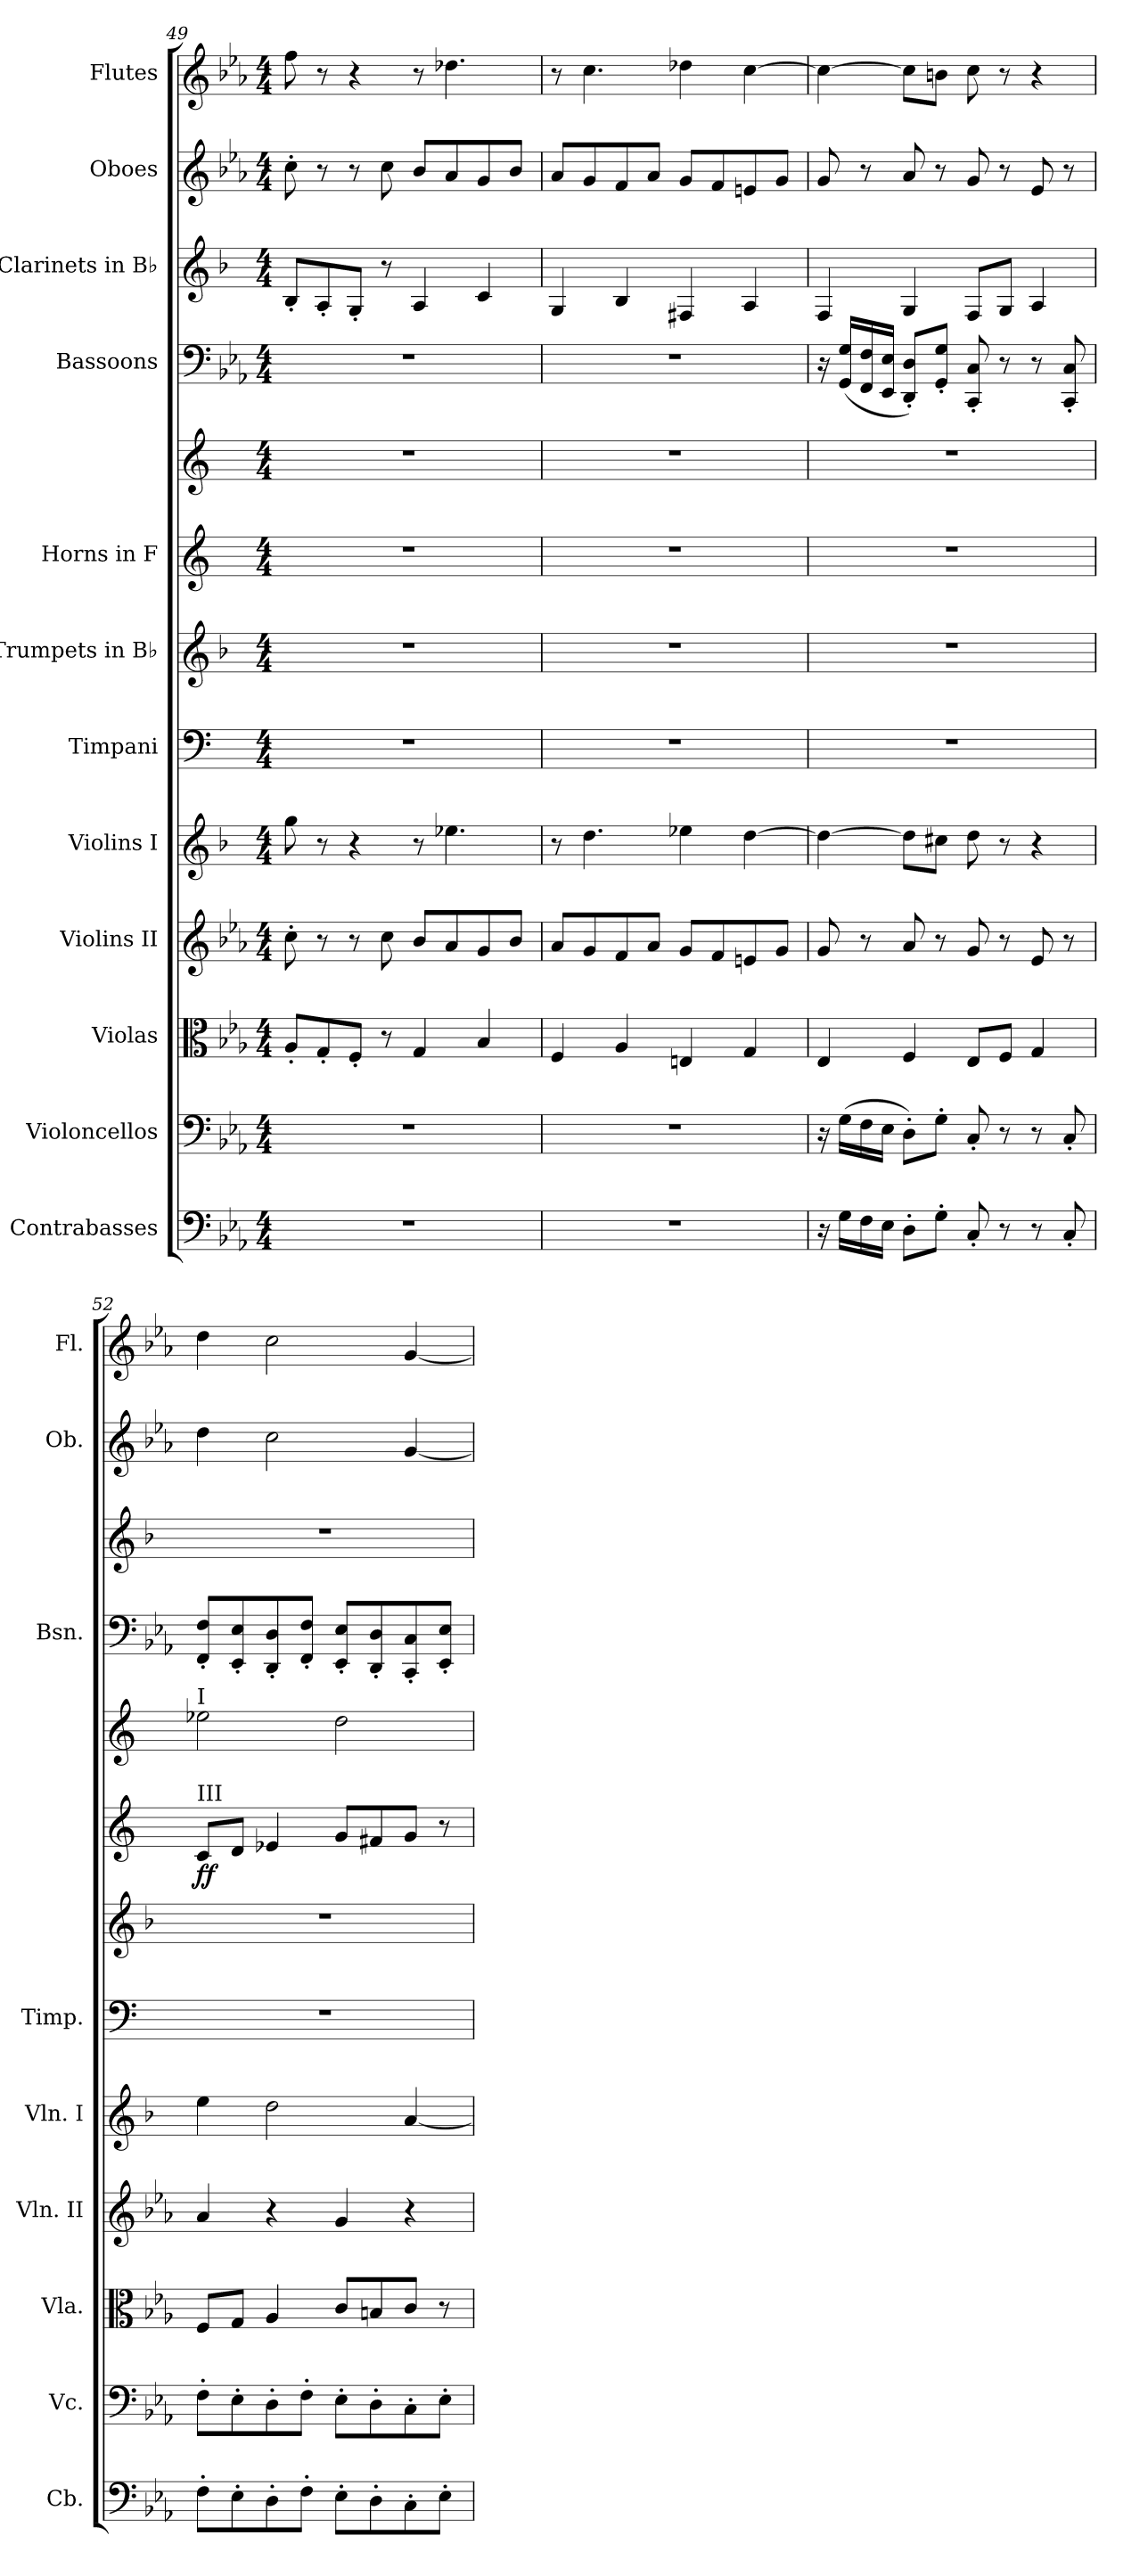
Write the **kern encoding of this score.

**kern	**kern	**kern	**kern	**kern	**kern	**kern	**kern	**kern	**dynam	**kern	**kern	**kern	**kern
*part12	*part11	*part10	*part9	*part8	*part7	*part6	*part5	*part5	*part5	*part4	*part3	*part2	*part1
*staff13	*staff12	*staff11	*staff10	*staff9	*staff8	*staff7	*staff6	*staff5	*staff5/6	*staff4	*staff3	*staff2	*staff1
*I"Contrabasses	*I"Violoncellos	*I"Violas	*I"Violins II	*I"Violins I	*I"Timpani	*I"Trumpets in B♭	*I"Horns in F	*	*	*I"Bassoons	*I"Clarinets in B♭	*I"Oboes	*I"Flutes
*I'Cb.	*I'Vc.	*I'Vla.	*I'Vln. II	*I'Vln. I	*I'Timp.	*	*	*	*	*I'Bsn.	*	*I'Ob.	*I'Fl.
*clefF4	*clefF4	*clefC3	*clefG2	*clefG2	*clefF4	*clefG2	*clefG2	*clefG2	*	*clefF4	*clefG2	*clefG2	*clefG2
*ITrd7c12	*	*	*	*ITrd1c2	*	*ITrd1c2	*ITrd4c7	*ITrd4c7	*	*	*ITrd1c2	*	*
*k[b-e-a-]	*k[b-e-a-]	*k[b-e-a-]	*k[b-e-a-]	*k[b-e-a-]	*k[]	*k[b-e-a-]	*k[b-]	*k[b-]	*	*k[b-e-a-]	*k[b-e-a-]	*k[b-e-a-]	*k[b-e-a-]
*M4/4	*M4/4	*M4/4	*M4/4	*M4/4	*M4/4	*M4/4	*M4/4	*M4/4	*	*M4/4	*M4/4	*M4/4	*M4/4
=49	=49	=49	=49	=49	=49	=49	=49	=49	=49	=49	=49	=49	=49
1r	1r	8A-'/L	8cc'\	8ff\	1r	1r	1r	1r	.	1r	8A-'/L	8cc'\	8ff\
.	.	8G'/	8r	8r	.	.	.	.	.	.	8G'/	8r	8r
.	.	8F'/J	8r	4r	.	.	.	.	.	.	8F'/J	8r	4r
.	.	8r	8cc\	.	.	.	.	.	.	.	8r	8cc\	.
.	.	4G/	8b-/L	8r	.	.	.	.	.	.	4G/	8b-/L	8r
.	.	.	8a-/	4.dd-X\	.	.	.	.	.	.	.	8a-/	4.dd-X\
.	.	4B-/	8g/	.	.	.	.	.	.	.	4B-/	8g/	.
.	.	.	8b-/J	.	.	.	.	.	.	.	.	8b-/J	.
=50	=50	=50	=50	=50	=50	=50	=50	=50	=50	=50	=50	=50	=50
1r	1r	4F/	8a-/L	8r	1r	1r	1r	1r	.	1r	4F/	8a-/L	8r
.	.	.	8g/	4.cc\	.	.	.	.	.	.	.	8g/	4.cc\
.	.	4A-/	8f/	.	.	.	.	.	.	.	4A-/	8f/	.
.	.	.	8a-/J	.	.	.	.	.	.	.	.	8a-/J	.
.	.	4En/	8g/L	4dd-X\	.	.	.	.	.	.	4En/	8g/L	4dd-X\
.	.	.	8f/	.	.	.	.	.	.	.	.	8f/	.
.	.	4G/	8en/	[4cc\	.	.	.	.	.	.	4G/	8en/	[4cc\
.	.	.	8g/J	.	.	.	.	.	.	.	.	8g/J	.
!!LO:PB:g=z
=51	=51	=51	=51	=51	=51	=51	=51	=51	=51	=51	=51	=51	=51
16r	16r	4E-/	8g/	4cc\_	1r	1r	1r	1r	.	16r	4E-/	8g/	4cc\_
16GG\LL	(16G\LL	.	.	.	.	.	.	.	.	(16GG/ 16G/LL	.	.	.
16FF\	16F\	.	8r	.	.	.	.	.	.	16FF/ 16F/	.	8r	.
16EE-\JJ	16E-\JJ	.	.	.	.	.	.	.	.	16EE-/ 16E-/JJ	.	.	.
8DD'\L	8D'\L)	4F/	8a-/	8cc\L]	.	.	.	.	.	8DD/' 8D/'L)	4F/	8a-/	8cc\L]
8GG'\J	8G'\J	.	8r	8bn\J	.	.	.	.	.	8GG/' 8G/'J	.	8r	8bn\J
8CC'/	8C'/	8E-/L	8g/	8cc\	.	.	.	.	.	8CC/' 8C/'	8E-/L	8g/	8cc\
8r	8r	8F/J	8r	8r	.	.	.	.	.	8r	8F/J	8r	8r
8r	8r	4G/	8e-/	4r	.	.	.	.	.	8r	4G/	8e-/	4r
8CC'/	8C'/	.	8r	.	.	.	.	.	.	8CC/' 8C/'	.	8r	.
=52	=52	=52	=52	=52	=52	=52	=52	=52	=52	=52	=52	=52	=52
!	!	!	!	!	!	!	!	!LO:TX:a:t=I	!	!	!	!	!
!	!	!	!	!	!	!	!LO:TX:a:t=III	!	!	!	!	!	!
!	!	!	!	!	!	!	!	!	!LO:DY:b=2	!	!	!	!
!	!	!	!	!	!	!	!	!	!LO:DY:n=1:b	!	!	!	!
8FF'\L	8F'\L	8F/L	4a-/	4dd\	1r	1r	8F/L	2a-X\	f f	8FF/' 8F/'L	1r	4dd\	4dd\
8EE-'\	8E-'\	8G/J	.	.	.	.	8G/J	.	.	8EE-/' 8E-/'	.	.	.
8DD'\	8D'\	4A-/	4r	2cc\	.	.	4A-X/	.	.	8DD/' 8D/'	.	2cc\	2cc\
8FF'\J	8F'\J	.	.	.	.	.	.	.	.	8FF/' 8F/'J	.	.	.
8EE-'\L	8E-'\L	8c/L	4g/	.	.	.	8c/L	2g\	.	8EE-/' 8E-/'L	.	.	.
8DD'\	8D'\	8Bn/	.	.	.	.	8Bn/	.	.	8DD/' 8D/'	.	.	.
8CC'\	8C'\	8c/J	4r	[4g/	.	.	8c/J	.	.	8CC/' 8C/'	.	[4g/	[4g/
8EE-'\J	8E-'\J	8r	.	.	.	.	8r	.	.	8EE-/' 8E-/'J	.	.	.
=	=	=	=	=	=	=	=	=	=	=	=	=	=
*-	*-	*-	*-	*-	*-	*-	*-	*-	*-	*-	*-	*-	*-
